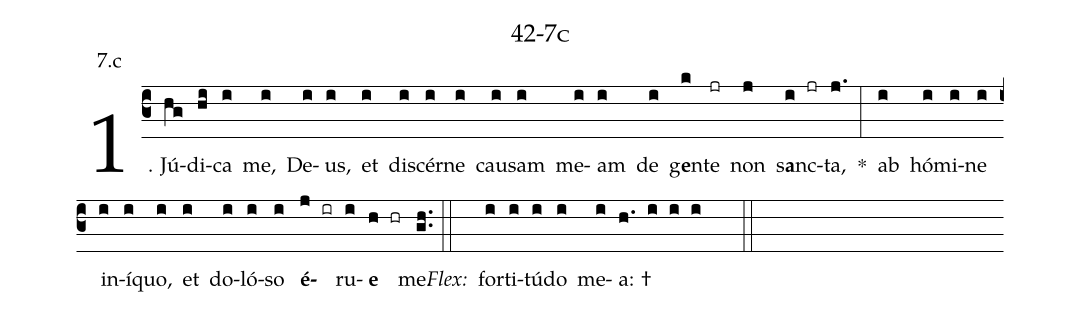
name: 42-7c;
annotation: 7.c;
%%
(c3)1. Jú(hg)di(hi)ca(i) me,(i) De(i)us,(i) et(i) di(i)scér(i)ne(i) cau(i)sam(i) me(i)am(i) de(i) g<b>e</b>n(k)te(jr) non(j) s<b>a</b>nc(i jr)ta,(j.) *(:) ab(i) hó(i)mi(i)ne(i) in(i)í(i)quo,(i) et(i) do(i)ló(i)so(i) <b>é</b>(j ir)ru(i)<b>e</b>(h hr) me.(gh..) (::)
<i>Flex:</i>()  for(i)ti(i)tú(i)do(i) me(i)a: †(h. i i i  ::)
